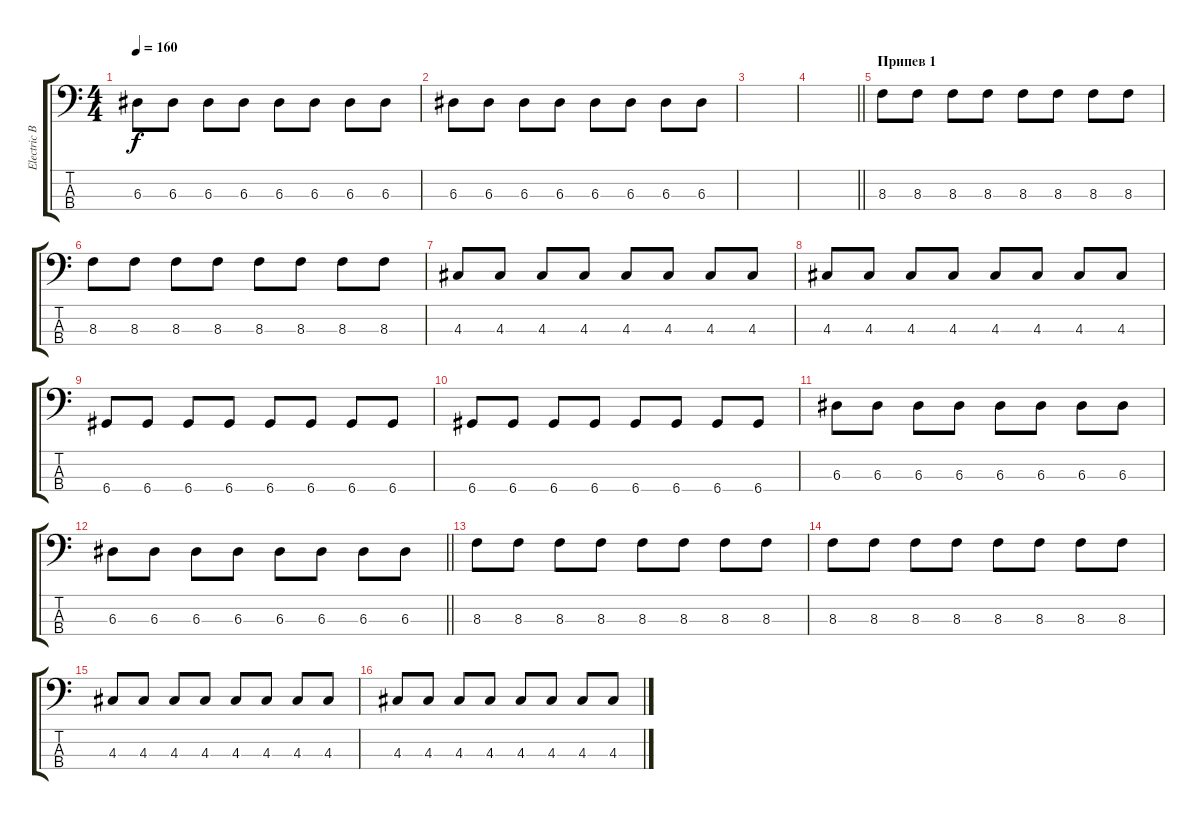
\track ("Electric Bass" "Electric B") {instrument electricbassfinger}
\staff {score tabs}
\tuning (G2 D2 A1 D1) {hide}
\ts (4 4)
\tempo 160
\clef f4
\ks c
6.3.8{dy f} 6.3.8 6.3.8 6.3.8 6.3.8 6.3.8 6.3.8 6.3.8 |
6.3.8 6.3.8 6.3.8 6.3.8 6.3.8 6.3.8 6.3.8 6.3.8 |
|
\barLineRight lightlight
|
\section ("" "Припев 1")
8.3.8 8.3.8 8.3.8 8.3.8 8.3.8 8.3.8 8.3.8 8.3.8 |
8.3.8 8.3.8 8.3.8 8.3.8 8.3.8 8.3.8 8.3.8 8.3.8 |
4.3.8 4.3.8 4.3.8 4.3.8 4.3.8 4.3.8 4.3.8 4.3.8 |
4.3.8 4.3.8 4.3.8 4.3.8 4.3.8 4.3.8 4.3.8 4.3.8 |
6.4.8 6.4.8 6.4.8 6.4.8 6.4.8 6.4.8 6.4.8 6.4.8 |
6.4.8 6.4.8 6.4.8 6.4.8 6.4.8 6.4.8 6.4.8 6.4.8 |
6.3.8 6.3.8 6.3.8 6.3.8 6.3.8 6.3.8 6.3.8 6.3.8 |
\barLineRight lightlight
6.3.8 6.3.8 6.3.8 6.3.8 6.3.8 6.3.8 6.3.8 6.3.8 |
8.3.8 8.3.8 8.3.8 8.3.8 8.3.8 8.3.8 8.3.8 8.3.8 |
8.3.8 8.3.8 8.3.8 8.3.8 8.3.8 8.3.8 8.3.8 8.3.8 |
4.3.8 4.3.8 4.3.8 4.3.8 4.3.8 4.3.8 4.3.8 4.3.8 |
4.3.8 4.3.8 4.3.8 4.3.8 4.3.8 4.3.8 4.3.8 4.3.8
